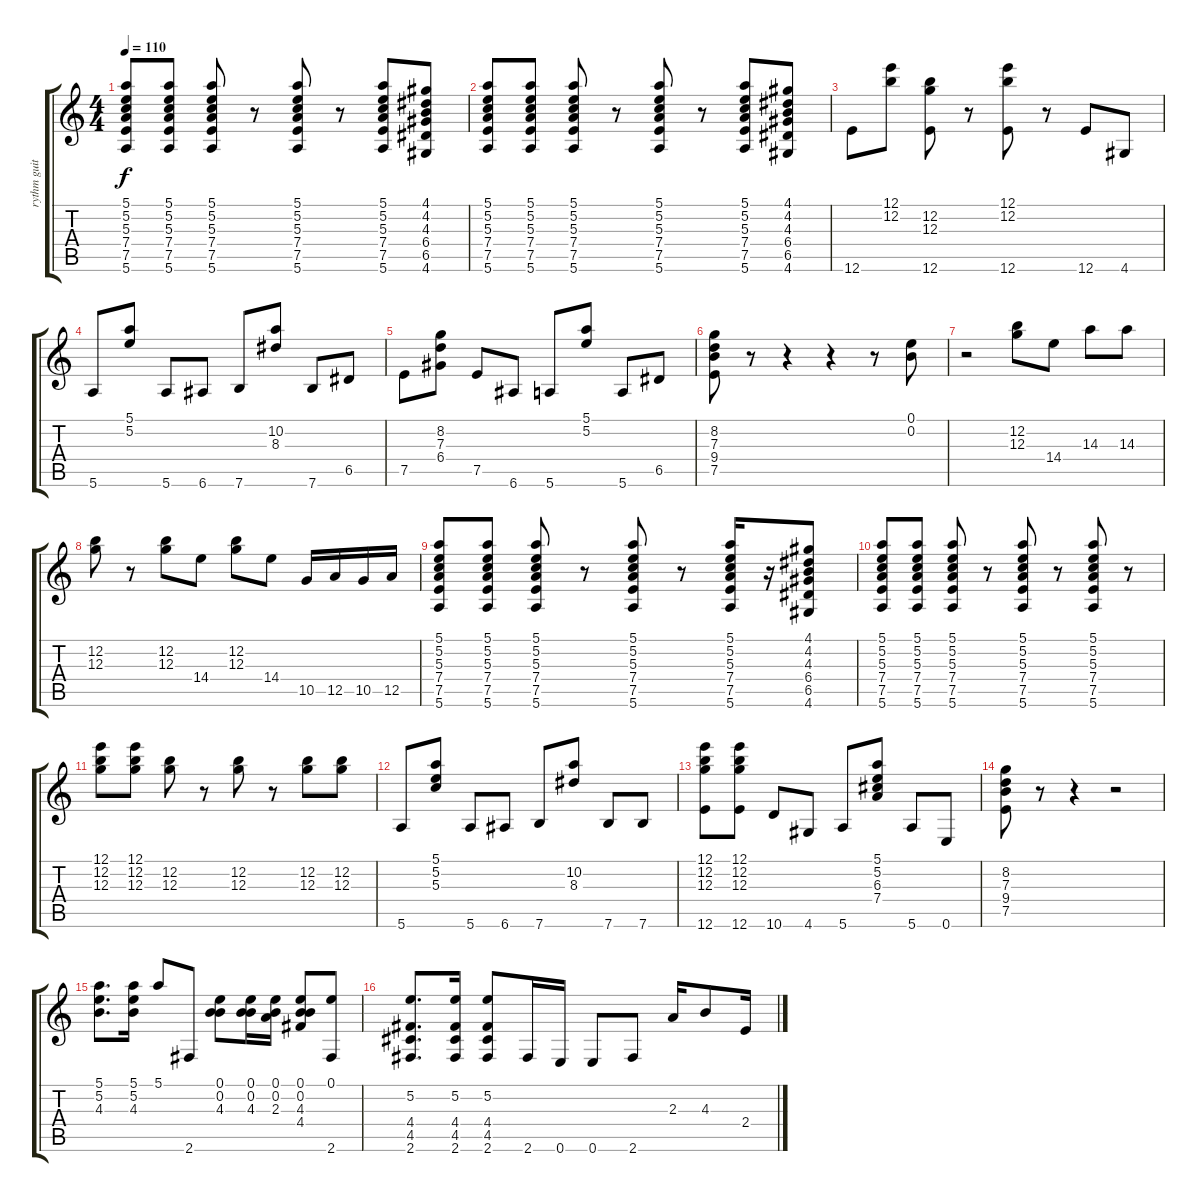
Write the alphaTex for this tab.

\track ("rythm guitar" "rythm guit") {instrument distortionguitar}
\staff {score tabs}
\tuning (E4 B3 G3 D3 A2 E2) {hide}
\ts (4 4)
\tempo 110
\clef g2
\ks c
(5.1 5.2 5.3 7.4 7.5 5.6).8{dy f} (5.1 5.2 5.3 7.4 7.5 5.6).8 (5.1 5.2 5.3 7.4 7.5 5.6).8 r.8 (5.1 5.2 5.3 7.4 7.5 5.6).8 r.8 (5.1 5.2 5.3 7.4 7.5 5.6).8 (4.1 4.2 4.3 6.4 6.5 4.6).8 |
(5.1 5.2 5.3 7.4 7.5 5.6).8 (5.1 5.2 5.3 7.4 7.5 5.6).8 (5.1 5.2 5.3 7.4 7.5 5.6).8 r.8 (5.1 5.2 5.3 7.4 7.5 5.6).8 r.8 (5.1 5.2 5.3 7.4 7.5 5.6).8 (4.1 4.2 4.3 6.4 6.5 4.6).8 |
12.6.8 (12.1 12.2).8 (12.2 12.3 12.6).8 r.8 (12.1 12.2 12.6).8 r.8 12.6.8 4.6.8 |
5.6.8 (5.1 5.2).8 5.6.8 6.6.8 7.6.8 (10.2 8.3).8 7.6.8 6.5.8 |
7.5.8 (8.2 7.3 6.4).8 7.5.8 6.6.8 5.6.8 (5.1 5.2).8 5.6.8 6.5.8 |
(8.2 7.3 9.4 7.5).8 r.8 r.4 r.4 r.8 (0.1 0.2).8 |
r.2 (12.2 12.3).8 14.4.8 14.3.8 14.3.8 |
(12.2 12.3).8 r.8 (12.2 12.3).8 14.4.8 (12.2 12.3).8 14.4.8 10.5.16 12.5.16 10.5.16 12.5.16 |
(5.1 5.2 5.3 7.4 7.5 5.6).8 (5.1 5.2 5.3 7.4 7.5 5.6).8 (5.1 5.2 5.3 7.4 7.5 5.6).8 r.8 (5.1 5.2 5.3 7.4 7.5 5.6).8 r.8 (5.1 5.2 5.3 7.4 7.5 5.6).16 r.16 (4.1 4.2 4.3 6.4 6.5 4.6).8 |
(5.1 5.2 5.3 7.4 7.5 5.6).8 (5.1 5.2 5.3 7.4 7.5 5.6).8 (5.1 5.2 5.3 7.4 7.5 5.6).8 r.8 (5.1 5.2 5.3 7.4 7.5 5.6).8 r.8 (5.1 5.2 5.3 7.4 7.5 5.6).8 r.8 |
(12.1 12.2 12.3).8 (12.1 12.2 12.3).8 (12.2 12.3).8 r.8 (12.2 12.3).8 r.8 (12.2 12.3).8 (12.2 12.3).8 |
5.6.8 (5.1 5.2 5.3).8 5.6.8 6.6.8 7.6.8 (10.2 8.3).8 7.6.8 7.6.8 |
(12.1 12.2 12.3 12.6).8 (12.1 12.2 12.3 12.6).8 10.6.8 4.6.8 5.6.8 (5.1 5.2 6.3 7.4).8 5.6.8 0.6.8 |
(8.2 7.3 9.4 7.5).8 r.8 r.4 r.2 |
(5.1 5.2 4.3).8{d} (5.1 5.2 4.3).16 5.1.8 2.6.8 (0.1 0.2 4.3).8 (0.1 0.2 4.3).16 (0.1 0.2 2.3).16 (0.1 0.2 4.3 4.4).8 (0.1 2.6).8 |
(5.2 4.4 4.5 2.6).8{d} (5.2 4.4 4.5 2.6).16 (5.2 4.4 4.5 2.6).8 2.6.16 0.6.16 0.6.8 2.6.8 2.3.16 4.3.8 2.4.16
